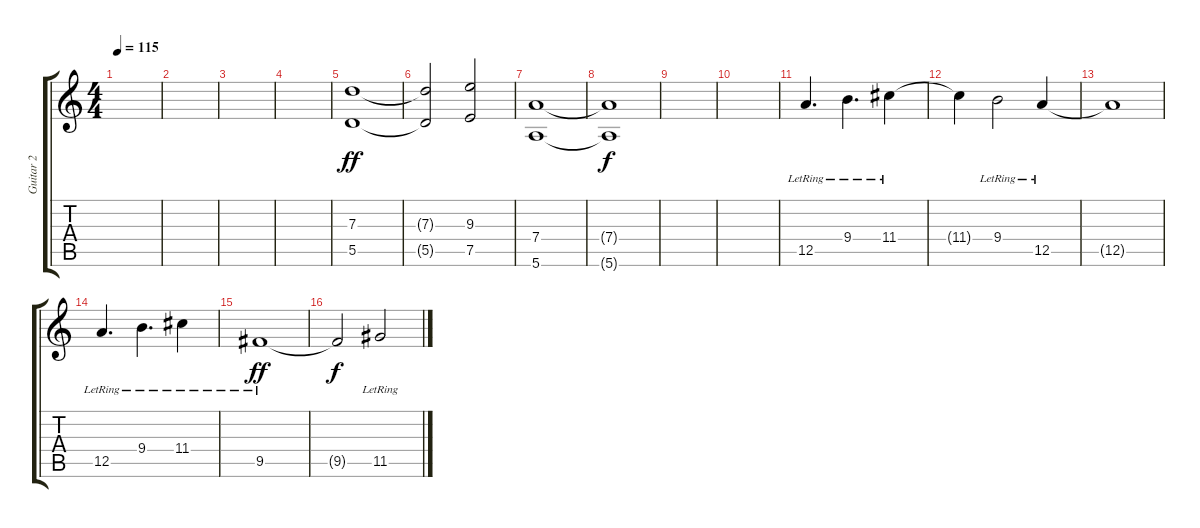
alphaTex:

\track ("Guitar 2" "Guitar 2") {instrument electricguitarjazz}
\staff {score tabs}
\tuning (E4 B3 G3 D3 A2 E2) {hide}
\ts (4 4)
\tempo 115
\clef g2
\ks c
|
|
|
|
(7.3 5.5).1{dy ff volume 12 balance 0 instrument electricguitarjazz} |
(7.3{t} 5.5{t}).2 (9.3 7.5).2 |
(7.4 5.6).1 |
(7.4{t} 5.6{t}).1{dy f} |
|
|
12.5{lr}.4{d} 9.4{lr}.4{d} 11.4{lr}.4 |
11.4{t}.4 9.4{lr}.2 12.5{lr}.4 |
12.5{t}.1 |
12.5{lr}.4{d} 9.4{lr}.4{d} 11.4{lr}.4 |
9.5{lr}.1{dy ff} |
9.5{t}.2{dy f} 11.5{lr}.2
